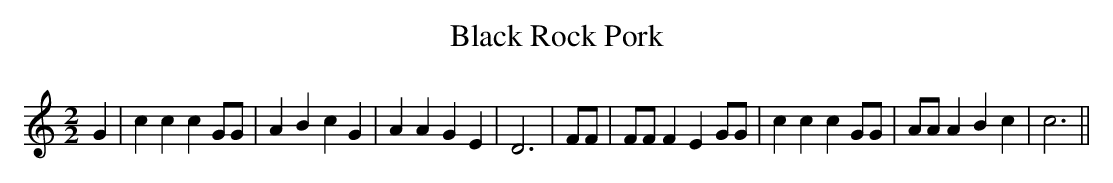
X:1
T:Black Rock Pork
M:2/2
L:1/4
K:C
 G| c c c G/2G/2| A B c G| A A G E| D3| F/2F/2| F/2F/2 F E G/2G/2|\
 c c c G/2G/2| A/2A/2 A B c| c3||
